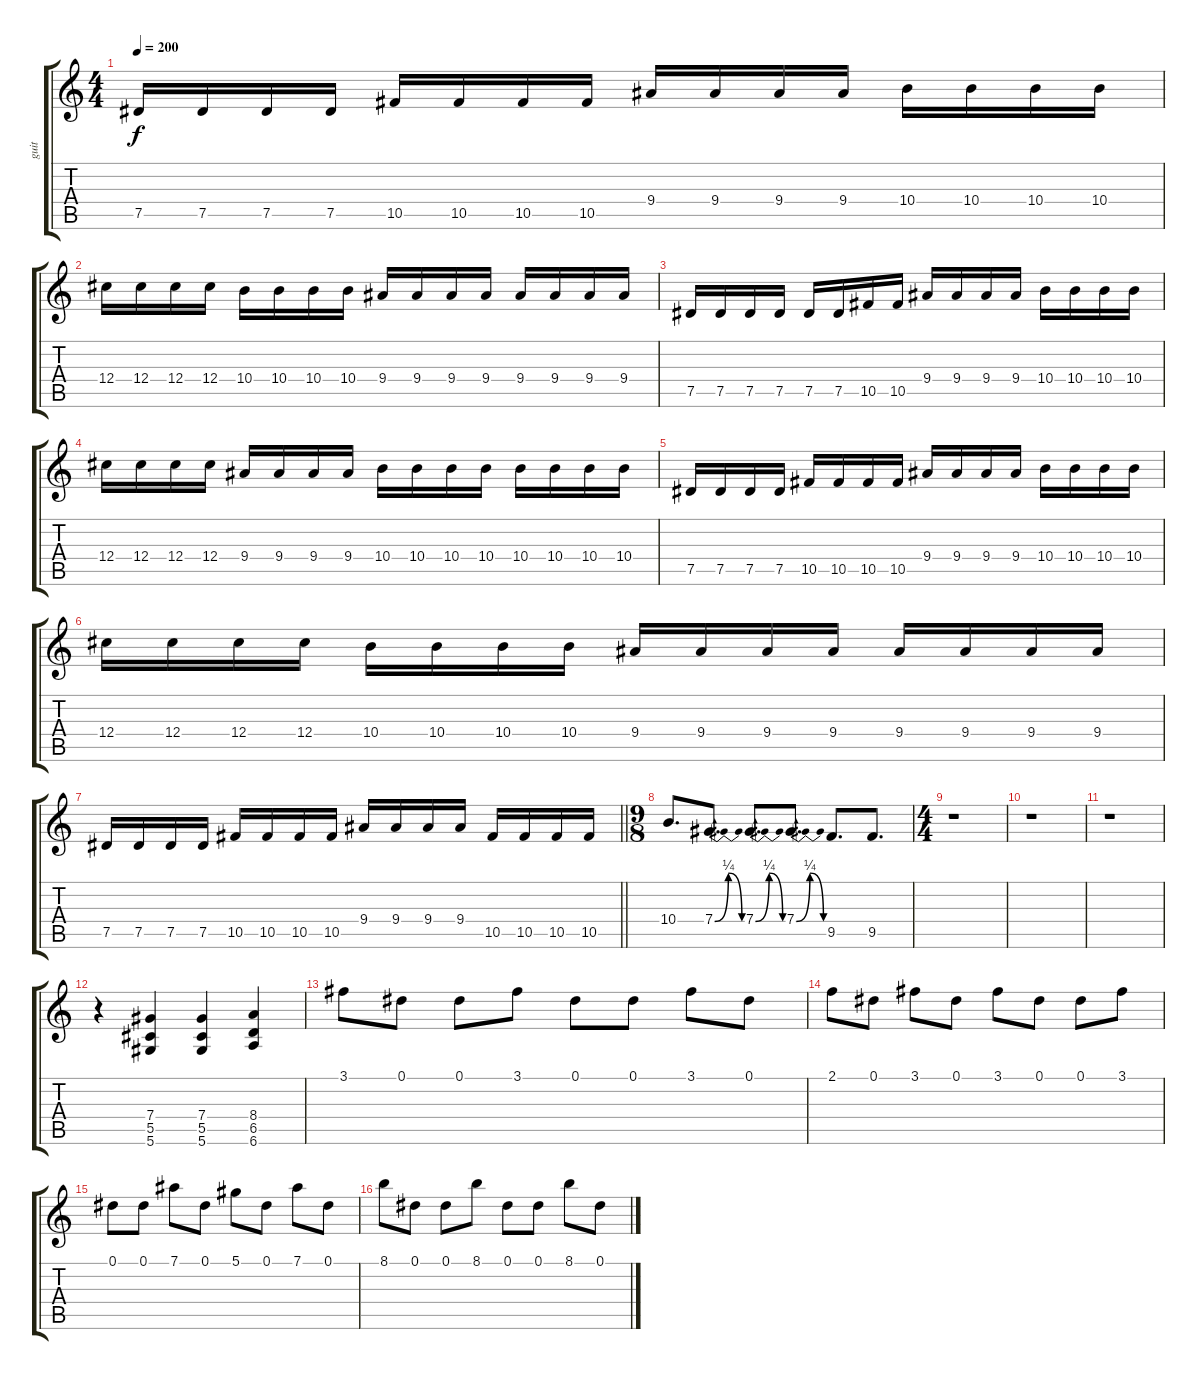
\track ("guit" "guit") {instrument distortionguitar}
\staff {score tabs}
\tuning (Eb4 Bb3 Gb3 Db3 Ab2 Eb2) {hide}
\ts (4 4)
\tempo 200
\clef g2
\ks c
7.5.16{dy f} 7.5.16 7.5.16 7.5.16 10.5.16 10.5.16 10.5.16 10.5.16 9.4.16 9.4.16 9.4.16 9.4.16 10.4.16 10.4.16 10.4.16 10.4.16 |
12.4.16 12.4.16 12.4.16 12.4.16 10.4.16 10.4.16 10.4.16 10.4.16 9.4.16 9.4.16 9.4.16 9.4.16 9.4.16 9.4.16 9.4.16 9.4.16 |
7.5.16 7.5.16 7.5.16 7.5.16 7.5.16 7.5.16 10.5.16 10.5.16 9.4.16 9.4.16 9.4.16 9.4.16 10.4.16 10.4.16 10.4.16 10.4.16 |
12.4.16 12.4.16 12.4.16 12.4.16 9.4.16 9.4.16 9.4.16 9.4.16 10.4.16 10.4.16 10.4.16 10.4.16 10.4.16 10.4.16 10.4.16 10.4.16 |
7.5.16 7.5.16 7.5.16 7.5.16 10.5.16 10.5.16 10.5.16 10.5.16 9.4.16 9.4.16 9.4.16 9.4.16 10.4.16 10.4.16 10.4.16 10.4.16 |
12.4.16 12.4.16 12.4.16 12.4.16 10.4.16 10.4.16 10.4.16 10.4.16 9.4.16 9.4.16 9.4.16 9.4.16 9.4.16 9.4.16 9.4.16 9.4.16 |
\barLineRight lightlight
7.5.16 7.5.16 7.5.16 7.5.16 10.5.16 10.5.16 10.5.16 10.5.16 9.4.16 9.4.16 9.4.16 9.4.16 10.5.16 10.5.16 10.5.16 10.5.16 |
\ts (9 8)
10.4.8{d} 7.4{be (bendrelease 0 0 30 1 30 1 60 0)}.8{d} 7.4{be (bendrelease 0 0 30 1 30 1 60 0)}.8{d} 7.4{be (bendrelease 0 0 30 1 30 1 60 0)}.8{d} 9.5.8{d} 9.5.8{d} |
\ts (4 4)
r.1 |
r.1 |
r.1 |
r.4 (7.4 5.5 5.6).4 (7.4 5.5 5.6).4 (8.4 6.5 6.6).4 |
3.1.8 0.1.8 0.1.8 3.1.8 0.1.8 0.1.8 3.1.8 0.1.8 |
2.1.8 0.1.8 3.1.8 0.1.8 3.1.8 0.1.8 0.1.8 3.1.8 |
0.1.8 0.1.8 7.1.8 0.1.8 5.1.8 0.1.8 7.1.8 0.1.8 |
8.1.8 0.1.8 0.1.8 8.1.8 0.1.8 0.1.8 8.1.8 0.1.8
